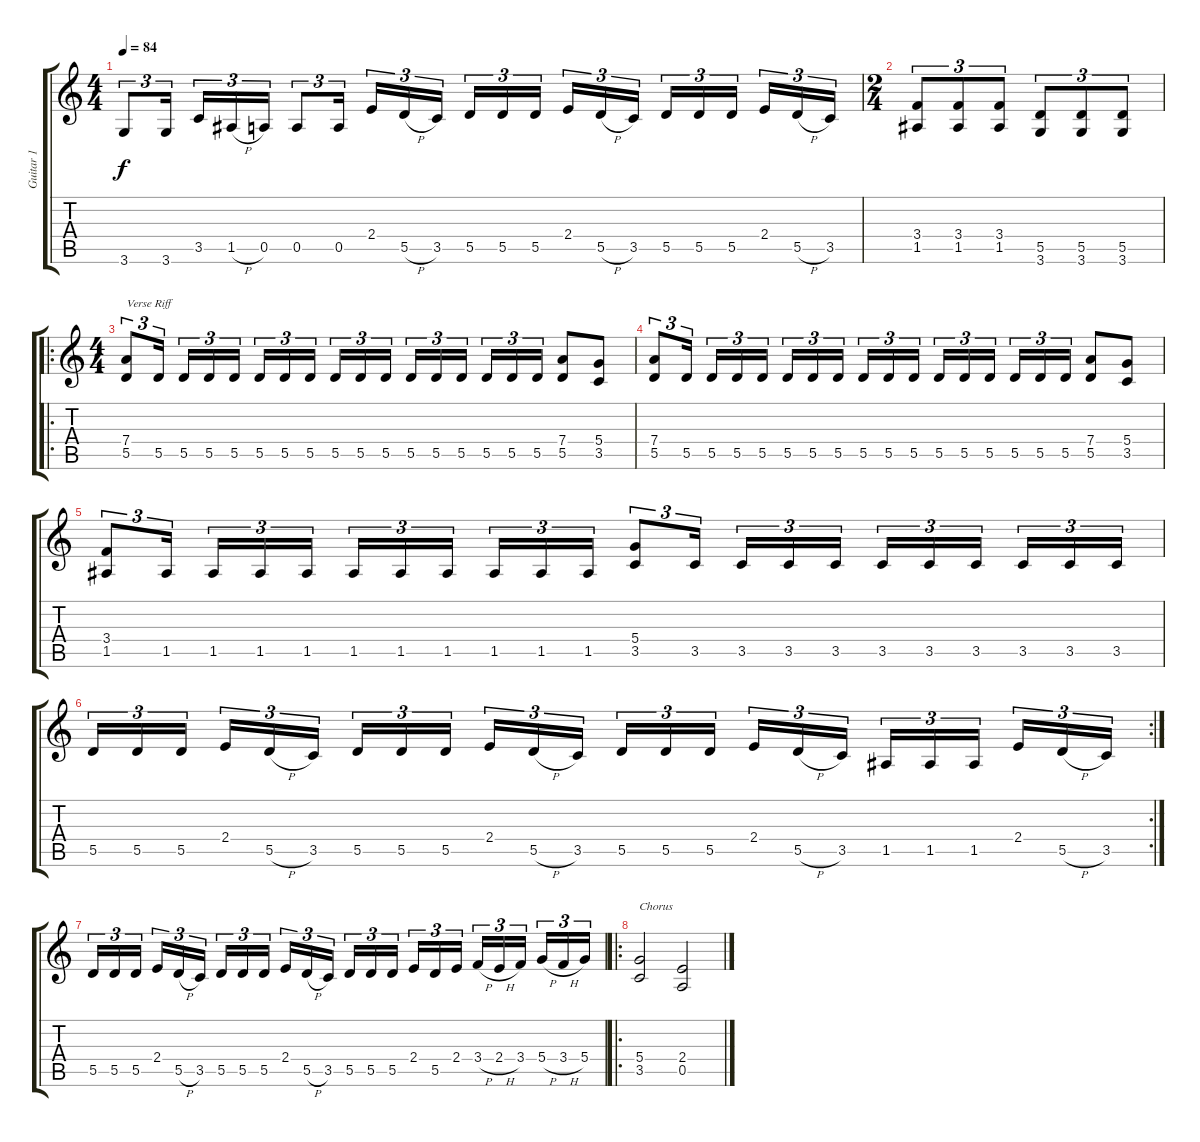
\track ("Guitar 1" "Guitar 1") {instrument distortionguitar}
\staff {score tabs}
\tuning (E4 B3 G3 D3 A2 E2) {hide}
\ts (4 4)
\tempo 84
\clef g2
\ks c
3.6.8{tu (3 2) dy f} 3.6.16{tu (3 2)} 3.5.16{tu (3 2)} 1.5{h}.16{tu (3 2)} 0.5.16{tu (3 2)} 0.5.8{tu (3 2)} 0.5.16{tu (3 2)} 2.4.16{tu (3 2)} 5.5{h}.16{tu (3 2)} 3.5.16{tu (3 2)} 5.5.16{tu (3 2)} 5.5.16{tu (3 2)} 5.5.16{tu (3 2)} 2.4.16{tu (3 2)} 5.5{h}.16{tu (3 2)} 3.5.16{tu (3 2)} 5.5.16{tu (3 2)} 5.5.16{tu (3 2)} 5.5.16{tu (3 2)} 2.4.16{tu (3 2)} 5.5{h}.16{tu (3 2)} 3.5.16{tu (3 2)} |
\ts (2 4)
(3.4 1.5).8{tu (3 2)} (3.4 1.5).8{tu (3 2)} (3.4 1.5).8{tu (3 2)} (5.5 3.6).8{tu (3 2)} (5.5 3.6).8{tu (3 2)} (5.5 3.6).8{tu (3 2)} |
\ro
\ts (4 4)
(7.4 5.5).8{tu (3 2) txt "Verse Riff"} 5.5.16{tu (3 2)} 5.5.16{tu (3 2)} 5.5.16{tu (3 2)} 5.5.16{tu (3 2)} 5.5.16{tu (3 2)} 5.5.16{tu (3 2)} 5.5.16{tu (3 2)} 5.5.16{tu (3 2)} 5.5.16{tu (3 2)} 5.5.16{tu (3 2)} 5.5.16{tu (3 2)} 5.5.16{tu (3 2)} 5.5.16{tu (3 2)} 5.5.16{tu (3 2)} 5.5.16{tu (3 2)} 5.5.16{tu (3 2)} (7.4 5.5).8 (5.4 3.5).8 |
(7.4 5.5).8{tu (3 2)} 5.5.16{tu (3 2)} 5.5.16{tu (3 2)} 5.5.16{tu (3 2)} 5.5.16{tu (3 2)} 5.5.16{tu (3 2)} 5.5.16{tu (3 2)} 5.5.16{tu (3 2)} 5.5.16{tu (3 2)} 5.5.16{tu (3 2)} 5.5.16{tu (3 2)} 5.5.16{tu (3 2)} 5.5.16{tu (3 2)} 5.5.16{tu (3 2)} 5.5.16{tu (3 2)} 5.5.16{tu (3 2)} 5.5.16{tu (3 2)} (7.4 5.5).8 (5.4 3.5).8 |
(3.4 1.5).8{tu (3 2)} 1.5.16{tu (3 2)} 1.5.16{tu (3 2)} 1.5.16{tu (3 2)} 1.5.16{tu (3 2)} 1.5.16{tu (3 2)} 1.5.16{tu (3 2)} 1.5.16{tu (3 2)} 1.5.16{tu (3 2)} 1.5.16{tu (3 2)} 1.5.16{tu (3 2)} (5.4 3.5).8{tu (3 2)} 3.5.16{tu (3 2)} 3.5.16{tu (3 2)} 3.5.16{tu (3 2)} 3.5.16{tu (3 2)} 3.5.16{tu (3 2)} 3.5.16{tu (3 2)} 3.5.16{tu (3 2)} 3.5.16{tu (3 2)} 3.5.16{tu (3 2)} 3.5.16{tu (3 2)} |
\rc 2
5.5.16{tu (3 2)} 5.5.16{tu (3 2)} 5.5.16{tu (3 2)} 2.4.16{tu (3 2)} 5.5{h}.16{tu (3 2)} 3.5.16{tu (3 2)} 5.5.16{tu (3 2)} 5.5.16{tu (3 2)} 5.5.16{tu (3 2)} 2.4.16{tu (3 2)} 5.5{h}.16{tu (3 2)} 3.5.16{tu (3 2)} 5.5.16{tu (3 2)} 5.5.16{tu (3 2)} 5.5.16{tu (3 2)} 2.4.16{tu (3 2)} 5.5{h}.16{tu (3 2)} 3.5.16{tu (3 2)} 1.5.16{tu (3 2)} 1.5.16{tu (3 2)} 1.5.16{tu (3 2)} 2.4.16{tu (3 2)} 5.5{h}.16{tu (3 2)} 3.5.16{tu (3 2)} |
5.5.16{tu (3 2)} 5.5.16{tu (3 2)} 5.5.16{tu (3 2)} 2.4.16{tu (3 2)} 5.5{h}.16{tu (3 2)} 3.5.16{tu (3 2)} 5.5.16{tu (3 2)} 5.5.16{tu (3 2)} 5.5.16{tu (3 2)} 2.4.16{tu (3 2)} 5.5{h}.16{tu (3 2)} 3.5.16{tu (3 2)} 5.5.16{tu (3 2)} 5.5.16{tu (3 2)} 5.5.16{tu (3 2)} 2.4.16{tu (3 2)} 5.5.16{tu (3 2)} 2.4.16{tu (3 2)} 3.4{h}.16{tu (3 2)} 2.4{h}.16{tu (3 2)} 3.4.16{tu (3 2)} 5.4{h}.16{tu (3 2)} 3.4{h}.16{tu (3 2)} 5.4.16{tu (3 2)} |
\ro
(5.4 3.5).2{txt "Chorus"} (2.4 0.5).2
